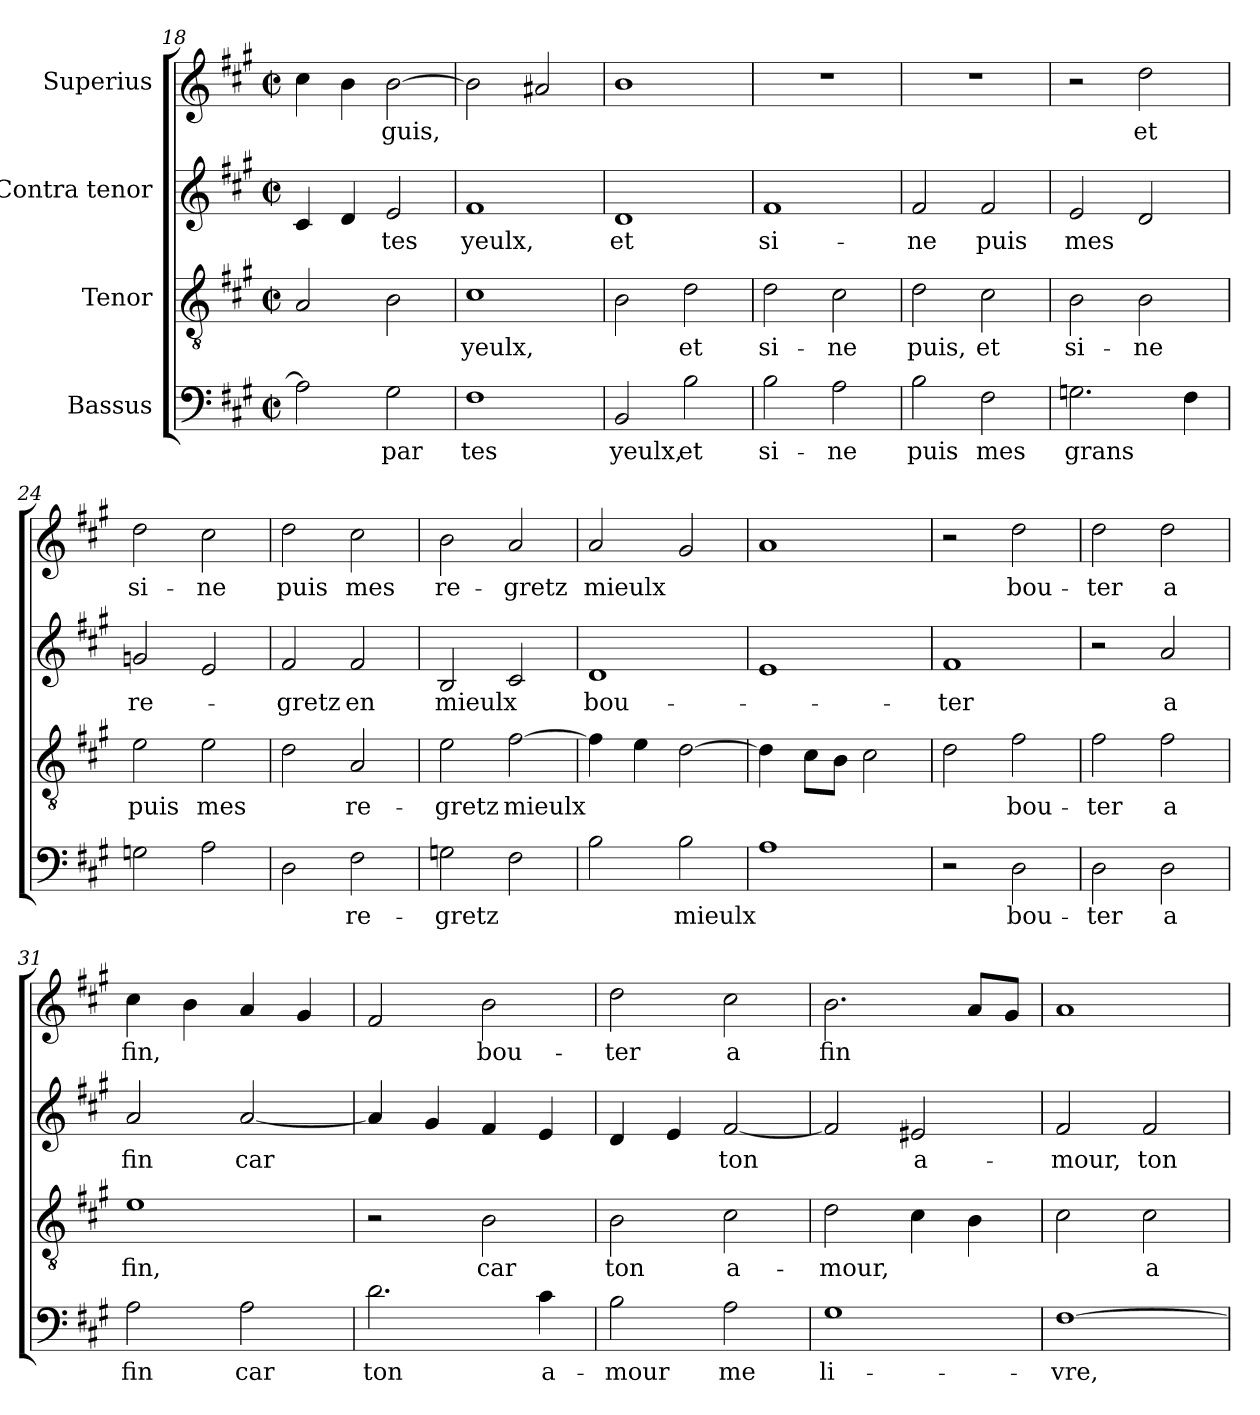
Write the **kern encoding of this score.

**kern	**text	**kern	**text	**kern	**text	**kern	**text
*part4	*part4	*part3	*part3	*part2	*part2	*part1	*part1
*staff4	*staff4	*staff3	*staff3	*staff2	*staff2	*staff1	*staff1
*I"Bassus	*	*I"Tenor	*	*I"Contra tenor	*	*I"Superius	*
*clefF4	*	*clefGv2	*	*clefG2	*	*clefG2	*
*k[f#c#g#]	*	*k[f#c#g#]	*	*k[f#c#g#]	*	*k[f#c#g#]	*
*A:	*	*A:	*	*A:	*	*A:	*
*M2/2	*	*M2/2	*	*M2/2	*	*M2/2	*
*met(c|)	*	*met(c|)	*	*met(c|)	*	*met(c|)	*
=18	=18	=18	=18	=18	=18	=18	=18
2A\]	.	2A/	.	4c#/	.	4cc#\	.
.	.	.	.	4d/	.	4b\	.
!	!LO:LY:b	!	!	!	!LO:LY:b	!	!LO:LY:b
2G#\	par	2B\	.	2e/	tes	[2b\	-guis,
=19	=19	=19	=19	=19	=19	=19	=19
!	!LO:LY:b	!	!LO:LY:b	!	!LO:LY:b	!	!
1F#	tes	1c#	yeulx,	1f#	yeulx,	2b\]	.
.	.	.	.	.	.	2a#X/	.
=20	=20	=20	=20	=20	=20	=20	=20
!	!LO:LY:b	!	!	!	!LO:LY:b	!	!
2BB/	yeulx,	2B\	.	1d	et	1b	.
!	!LO:LY:b	!	!LO:LY:b	!	!	!	!
2B\	et	2d\	et	.	.	.	.
=21	=21	=21	=21	=21	=21	=21	=21
!	!LO:LY:b	!	!LO:LY:b	!	!LO:LY:b	!	!
2B\	si-	2d\	si-	1f#	si-	1r	.
!	!LO:LY:b	!	!LO:LY:b	!	!	!	!
2A\	-ne	2c#\	-ne	.	.	.	.
=22	=22	=22	=22	=22	=22	=22	=22
!	!LO:LY:b	!	!LO:LY:b	!	!LO:LY:b	!	!
2B\	puis	2d\	puis,	2f#/	-ne	1r	.
!	!LO:LY:b	!	!LO:LY:b	!	!LO:LY:b	!	!
2F#\	mes	2c#\	et	2f#/	puis	.	.
=23	=23	=23	=23	=23	=23	=23	=23
!	!LO:LY:b	!	!LO:LY:b	!	!LO:LY:b	!	!
2.Gn\	grans	2B\	si-	2e/	mes	2r	.
!	!	!	!LO:LY:b	!	!	!	!LO:LY:b
.	.	2B\	-ne	2d/	.	2dd\	et
4F#\	.	.	.	.	.	.	.
=24	=24	=24	=24	=24	=24	=24	=24
!	!	!	!LO:LY:b	!	!LO:LY:b	!	!LO:LY:b
2Gn\	.	2e\	puis	2gn/	re-	2dd\	si-
!	!	!	!LO:LY:b	!	!	!	!LO:LY:b
2A\	.	2e\	mes	2e/	.	2cc#\	-ne
=25	=25	=25	=25	=25	=25	=25	=25
!	!	!	!	!	!LO:LY:b	!	!LO:LY:b
2D\	.	2d\	.	2f#/	-gretz	2dd\	puis
!	!LO:LY:b	!	!LO:LY:b	!	!LO:LY:b	!	!LO:LY:b
2F#\	re-	2A/	re-	2f#/	en	2cc#\	mes
!!LO:LB:g=z
=26	=26	=26	=26	=26	=26	=26	=26
!	!LO:LY:b	!	!LO:LY:b	!	!LO:LY:b	!	!LO:LY:b
2Gn\	-gretz	2e\	-gretz	2B/	mieulx	2b\	re-
!	!	!	!LO:LY:b	!	!	!	!LO:LY:b
2F#\	.	[2f#\	mieulx	2c#/	.	2a/	-gretz
=27	=27	=27	=27	=27	=27	=27	=27
!	!	!	!	!	!LO:LY:b	!	!LO:LY:b
2B\	.	4f#\]	.	1d	bou-	2a/	mieulx
.	.	4e\	.	.	.	.	.
!	!LO:LY:b	!	!	!	!	!	!
2B\	mieulx	[2d\	.	.	.	2g#/	.
=28	=28	=28	=28	=28	=28	=28	=28
1A	.	4d\]	.	1e	.	1a	.
.	.	8c#\L	.	.	.	.	.
.	.	8B\J	.	.	.	.	.
.	.	2c#\	.	.	.	.	.
=29	=29	=29	=29	=29	=29	=29	=29
!	!	!	!	!	!LO:LY:b	!	!
2r	.	2d\	.	1f#	-ter	2r	.
!	!LO:LY:b	!	!LO:LY:b	!	!	!	!LO:LY:b
2D\	bou-	2f#\	bou-	.	.	2dd\	bou-
=30	=30	=30	=30	=30	=30	=30	=30
!	!LO:LY:b	!	!LO:LY:b	!	!	!	!LO:LY:b
2D\	-ter	2f#\	-ter	2r	.	2dd\	-ter
!	!LO:LY:b	!	!LO:LY:b	!	!LO:LY:b	!	!LO:LY:b
2D\	a	2f#\	a	2a/	a	2dd\	a
=31	=31	=31	=31	=31	=31	=31	=31
!	!LO:LY:b	!	!LO:LY:b	!	!LO:LY:b	!	!LO:LY:b
2A\	fin	1e	fin,	2a/	fin	4cc#\	fin,
.	.	.	.	.	.	4b\	.
!	!LO:LY:b	!	!	!	!LO:LY:b	!	!
2A\	car	.	.	[2a/	car	4a/	.
.	.	.	.	.	.	4g#/	.
=32	=32	=32	=32	=32	=32	=32	=32
!	!LO:LY:b	!	!	!	!	!	!
2.d\	ton	2r	.	4a/]	.	2f#/	.
.	.	.	.	4g#/	.	.	.
!	!	!	!LO:LY:b	!	!	!	!LO:LY:b
.	.	2B\	car	4f#/	.	2b\	bou-
!	!LO:LY:b	!	!	!	!	!	!
4c#\	a-	.	.	4e/	.	.	.
=33	=33	=33	=33	=33	=33	=33	=33
!	!LO:LY:b	!	!LO:LY:b	!	!	!	!LO:LY:b
2B\	-mour	2B\	ton	4d/	.	2dd\	-ter
.	.	.	.	4e/	.	.	.
!	!LO:LY:b	!	!LO:LY:b	!	!LO:LY:b	!	!LO:LY:b
2A\	me	2c#\	a-	[2f#/	ton	2cc#\	a
!!LO:LB:g=z
=34	=34	=34	=34	=34	=34	=34	=34
!	!LO:LY:b	!	!LO:LY:b	!	!	!	!LO:LY:b
1G#	li-	2d\	-mour,	2f#/]	.	2.b\	fin
!	!	!	!	!	!LO:LY:b	!	!
.	.	4c#\	.	2e#X/	a-	.	.
.	.	4B\	.	.	.	8a/L	.
.	.	.	.	.	.	8g#/J	.
=35	=35	=35	=35	=35	=35	=35	=35
!	!LO:LY:b	!	!	!	!LO:LY:b	!	!
[1F#	-vre,	2c#\	.	2f#/	-mour,	1a	.
!	!	!	!LO:LY:b	!	!LO:LY:b	!	!
.	.	2c#\	a-	2f#/	ton	.	.
=	=	=	=	=	=	=	=
*-	*-	*-	*-	*-	*-	*-	*-
